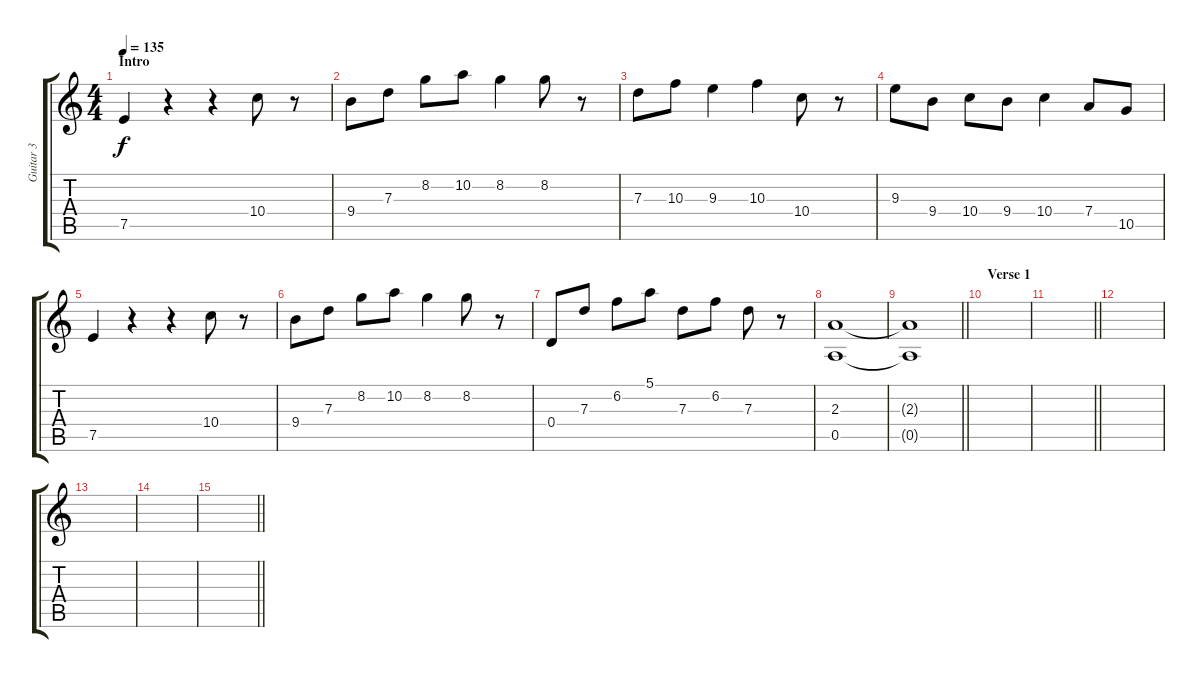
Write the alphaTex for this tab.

\track ("Guitar 3" "Guitar 3") {instrument acousticguitarnylon}
\staff {score tabs}
\tuning (E4 B3 G3 D3 A2 E2) {hide}
\ts (4 4)
\section ("" "Intro")
\tempo 135
\clef g2
\ks c
7.5.4{dy f instrument acousticguitarnylon} r.4 r.4 10.4.8 r.8 |
9.4.8 7.3.8 8.2.8 10.2.8 8.2.4 8.2.8 r.8 |
7.3.8 10.3.8 9.3.4 10.3.4 10.4.8 r.8 |
9.3.8 9.4.8 10.4.8 9.4.8 10.4.4 7.4.8 10.5.8 |
7.5.4 r.4 r.4 10.4.8 r.8 |
9.4.8 7.3.8 8.2.8 10.2.8 8.2.4 8.2.8 r.8 |
0.4.8 7.3.8 6.2.8 5.1.8 7.3.8 6.2.8 7.3.8 r.8 |
(2.3 0.5).1 |
\barLineRight lightlight
(2.3{t} 0.5{t}).1{volume 9} |
\section ("" "Verse 1")
|
\barLineRight lightlight
|
|
|
|
\barLineRight lightlight
